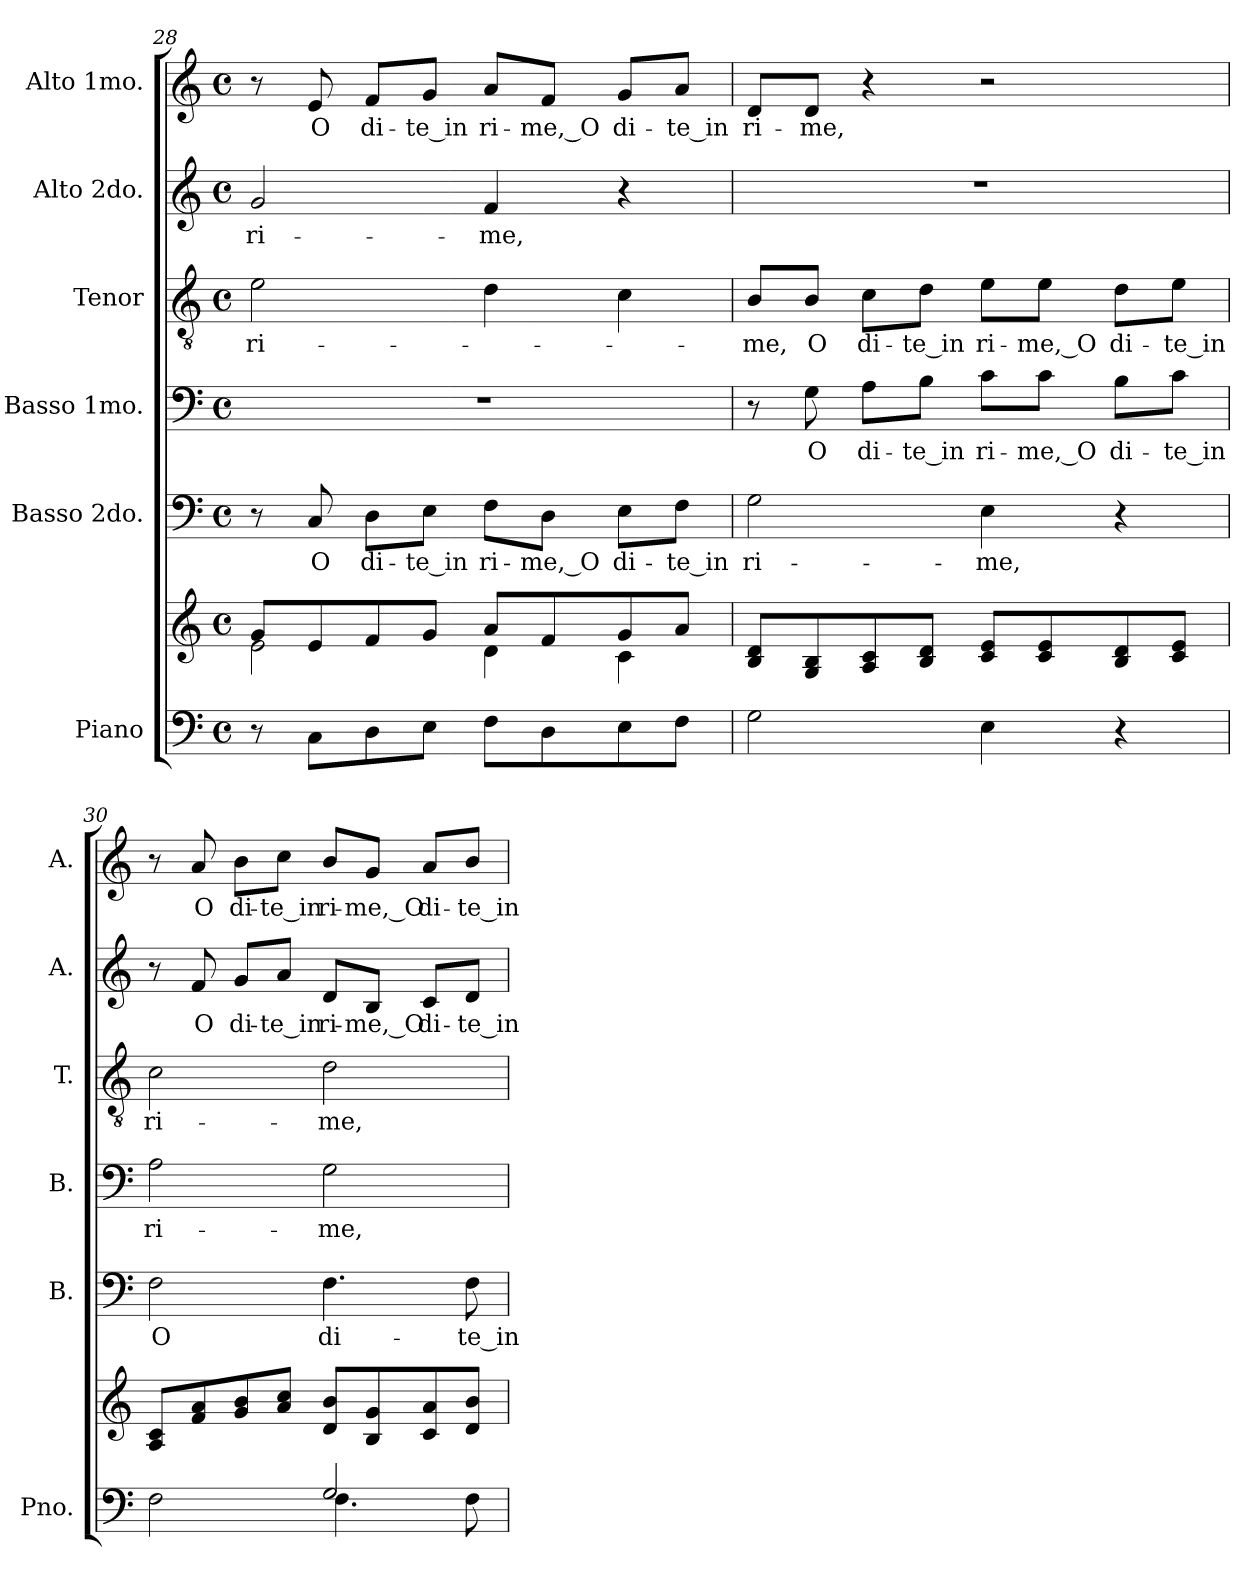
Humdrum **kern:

**kern	**kern	**kern	**text	**kern	**text	**kern	**text	**kern	**text	**kern	**text
*part6	*part6	*part5	*part5	*part4	*part4	*part3	*part3	*part2	*part2	*part1	*part1
*staff7	*staff6	*staff5	*staff5	*staff4	*staff4	*staff3	*staff3	*staff2	*staff2	*staff1	*staff1
*I"Piano	*	*I"Basso 2do.	*	*I"Basso 1mo.	*	*I"Tenor	*	*I"Alto 2do.	*	*I"Alto 1mo.	*
*I'Pno.	*	*I'B.	*	*I'B.	*	*I'T.	*	*I'A.	*	*I'A.	*
*clefF4	*clefG2	*clefF4	*	*clefF4	*	*clefGv2	*	*clefG2	*	*clefG2	*
*	*	*	*	*	*	*ITrd7c12	*	*	*	*	*
*k[]	*k[]	*k[]	*	*k[]	*	*k[]	*	*k[]	*	*k[]	*
*C:	*C:	*C:	*	*C:	*	*C:	*	*C:	*	*C:	*
*M4/4	*M4/4	*M4/4	*	*M4/4	*	*M4/4	*	*M4/4	*	*M4/4	*
*met(c)	*met(c)	*met(c)	*	*met(c)	*	*met(c)	*	*met(c)	*	*met(c)	*
=28	=28	=28	=28	=28	=28	=28	=28	=28	=28	=28	=28
*	*^	*	*	*	*	*	*	*	*	*	*
!	!	!	!	!	!	!	!	!LO:LY:b:color=#000000	!	!	!	!
!	!	!	!	!	!	!	!	!	!	!LO:LY:b:color=#000000	!	!
8r	8gi/L	2ei\	8r	.	1r	.	2Ei\	ri-	2gi/	ri-	8r	.
!	!	!	!	!LO:LY:b:color=#000000	!	!	!	!	!	!	!	!
!	!	!	!	!	!	!	!	!	!	!	!	!LO:LY:b:color=#000000
8Ci\L	8ei/	.	8Ci/	O	.	.	.	.	.	.	8ei/	O
!	!	!	!	!LO:LY:b:color=#000000	!	!	!	!	!	!	!	!
!	!	!	!	!	!	!	!	!	!	!	!	!LO:LY:b:color=#000000
8Di\	8fi/	.	8Di\L	di-	.	.	.	.	.	.	8fi/L	di-
!	!	!	!	!LO:LY:b:color=#000000	!	!	!	!	!	!	!	!
!	!	!	!	!	!	!	!	!	!	!	!	!LO:LY:b:color=#000000
8Ei\J	8gi/J	.	8Ei\J	-te_in	.	.	.	.	.	.	8gi/J	-te_in
!	!	!	!	!LO:LY:b:color=#000000	!	!	!	!	!	!	!	!
!	!	!	!	!	!	!	!	!	!	!LO:LY:b:color=#000000	!	!
!	!	!	!	!	!	!	!	!	!	!	!	!LO:LY:b:color=#000000
8Fi\L	8ai/L	4di\	8Fi\L	ri-	.	.	4Di\	.	4fi/	-me,	8ai/L	ri-
!	!	!	!	!LO:LY:b:color=#000000	!	!	!	!	!	!	!	!
!	!	!	!	!	!	!	!	!	!	!	!	!LO:LY:b:color=#000000
8Di\	8fi/	.	8Di\J	-me,_O	.	.	.	.	.	.	8fi/J	-me,_O
!	!	!	!	!LO:LY:b:color=#000000	!	!	!	!	!	!	!	!
!	!	!	!	!	!	!	!	!	!	!	!	!LO:LY:b:color=#000000
8Ei\	8gi/	4ci\	8Ei\L	di-	.	.	4Ci\	.	4r	.	8gi/L	di-
!	!	!	!	!LO:LY:b:color=#000000	!	!	!	!	!	!	!	!
!	!	!	!	!	!	!	!	!	!	!	!	!LO:LY:b:color=#000000
8Fi\J	8ai/J	.	8Fi\J	-te_in	.	.	.	.	.	.	8ai/J	-te_in
*	*v	*v	*	*	*	*	*	*	*	*	*	*
!!LO:LB:g=z
=29	=29	=29	=29	=29	=29	=29	=29	=29	=29	=29	=29
!	!	!	!LO:LY:b:color=#000000	!	!	!	!	!	!	!	!
!	!	!	!	!	!	!	!LO:LY:b:color=#000000	!	!	!	!
!	!	!	!	!	!	!	!	!	!	!	!LO:LY:b:color=#000000
2Gi\	8Bi/ 8diL	2Gi\	ri-	8r	.	8BBi/L	-me,	1r	.	8di/L	ri-
!	!	!	!	!	!LO:LY:b:color=#000000	!	!	!	!	!	!
!	!	!	!	!	!	!	!LO:LY:b:color=#000000	!	!	!	!
!	!	!	!	!	!	!	!	!	!	!	!LO:LY:b:color=#000000
.	8Gi/ 8Bi	.	.	8Gi\	O	8BBi/J	O	.	.	8di/J	-me,
!	!	!	!	!	!LO:LY:b:color=#000000	!	!	!	!	!	!
!	!	!	!	!	!	!	!LO:LY:b:color=#000000	!	!	!	!
.	8Ai/ 8ci	.	.	8Ai\L	di-	8Ci\L	di-	.	.	4r	.
!	!	!	!	!	!LO:LY:b:color=#000000	!	!	!	!	!	!
!	!	!	!	!	!	!	!LO:LY:b:color=#000000	!	!	!	!
.	8Bi/ 8diJ	.	.	8Bi\J	-te_in	8Di\J	-te_in	.	.	.	.
!	!	!	!LO:LY:b:color=#000000	!	!	!	!	!	!	!	!
!	!	!	!	!	!LO:LY:b:color=#000000	!	!	!	!	!	!
!	!	!	!	!	!	!	!LO:LY:b:color=#000000	!	!	!	!
4Ei\	8ci/ 8eiL	4Ei\	-me,	8ci\L	ri-	8Ei\L	ri-	.	.	2r	.
!	!	!	!	!	!LO:LY:b:color=#000000	!	!	!	!	!	!
!	!	!	!	!	!	!	!LO:LY:b:color=#000000	!	!	!	!
.	8ci/ 8ei	.	.	8ci\J	-me,_O	8Ei\J	-me,_O	.	.	.	.
!	!	!	!	!	!LO:LY:b:color=#000000	!	!	!	!	!	!
!	!	!	!	!	!	!	!LO:LY:b:color=#000000	!	!	!	!
4r	8Bi/ 8di	4r	.	8Bi\L	di-	8Di\L	di-	.	.	.	.
!	!	!	!	!	!LO:LY:b:color=#000000	!	!	!	!	!	!
!	!	!	!	!	!	!	!LO:LY:b:color=#000000	!	!	!	!
.	8ci/ 8eiJ	.	.	8ci\J	-te_in	8Ei\J	-te_in	.	.	.	.
=30	=30	=30	=30	=30	=30	=30	=30	=30	=30	=30	=30
*^	*	*	*	*	*	*	*	*	*	*	*
!	!	!	!	!LO:LY:b:color=#000000	!	!	!	!	!	!	!	!
!	!	!	!	!	!	!LO:LY:b:color=#000000	!	!	!	!	!	!
!	!	!	!	!	!	!	!	!LO:LY:b:color=#000000	!	!	!	!
2ryy	2Fi\	8Ai/ 8ciL	2Fi\	O	2Ai\	ri-	2Ci\	ri-	8r	.	8r	.
!	!	!	!	!	!	!	!	!	!	!LO:LY:b:color=#000000	!	!
!	!	!	!	!	!	!	!	!	!	!	!	!LO:LY:b:color=#000000
.	.	8fi/ 8ai	.	.	.	.	.	.	8fi/	O	8ai/	O
!	!	!	!	!	!	!	!	!	!	!LO:LY:b:color=#000000	!	!
!	!	!	!	!	!	!	!	!	!	!	!	!LO:LY:b:color=#000000
.	.	8gi/ 8bi	.	.	.	.	.	.	8gi/L	di-	8bi\L	di-
!	!	!	!	!	!	!	!	!	!	!LO:LY:b:color=#000000	!	!
!	!	!	!	!	!	!	!	!	!	!	!	!LO:LY:b:color=#000000
.	.	8ai/ 8cciJ	.	.	.	.	.	.	8ai/J	-te_in	8cci\J	-te_in
!	!	!	!	!LO:LY:b:color=#000000	!	!	!	!	!	!	!	!
!	!	!	!	!	!	!LO:LY:b:color=#000000	!	!	!	!	!	!
!	!	!	!	!	!	!	!	!LO:LY:b:color=#000000	!	!	!	!
!	!	!	!	!	!	!	!	!	!	!LO:LY:b:color=#000000	!	!
!	!	!	!	!	!	!	!	!	!	!	!	!LO:LY:b:color=#000000
2Gi/	4.Fi\	8di/ 8biL	4.Fi\	di-	2Gi\	-me,	2Di\	-me,	8di/L	ri-	8bi/L	ri-
!	!	!	!	!	!	!	!	!	!	!LO:LY:b:color=#000000	!	!
!	!	!	!	!	!	!	!	!	!	!	!	!LO:LY:b:color=#000000
.	.	8Bi/ 8gi	.	.	.	.	.	.	8Bi/J	-me,_O	8gi/J	-me,_O
!	!	!	!	!	!	!	!	!	!	!LO:LY:b:color=#000000	!	!
!	!	!	!	!	!	!	!	!	!	!	!	!LO:LY:b:color=#000000
.	.	8ci/ 8ai	.	.	.	.	.	.	8ci/L	di-	8ai/L	di-
!	!	!	!	!LO:LY:b:color=#000000	!	!	!	!	!	!	!	!
!	!	!	!	!	!	!	!	!	!	!LO:LY:b:color=#000000	!	!
!	!	!	!	!	!	!	!	!	!	!	!	!LO:LY:b:color=#000000
.	8Fi\	8di/ 8biJ	8Fi\	-te_in	.	.	.	.	8di/J	-te_in	8bi/J	-te_in
*v	*v	*	*	*	*	*	*	*	*	*	*	*
=	=	=	=	=	=	=	=	=	=	=	=
*-	*-	*-	*-	*-	*-	*-	*-	*-	*-	*-	*-
